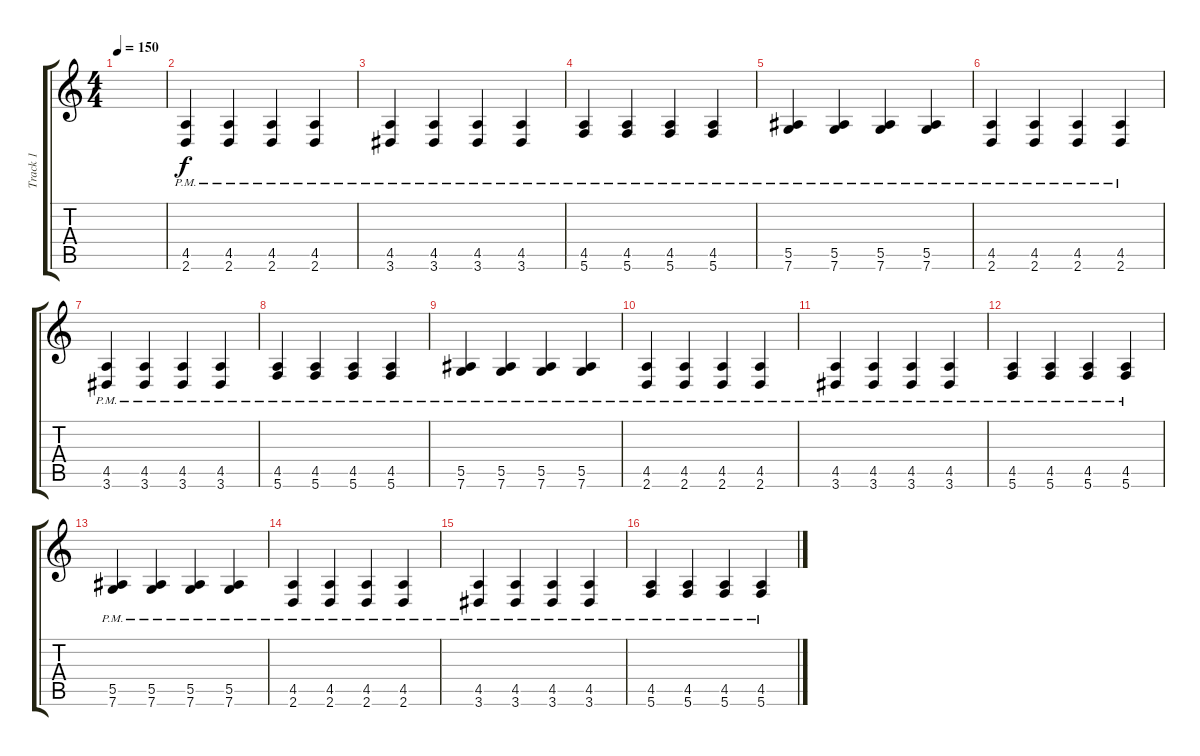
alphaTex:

\track ("Track 1" "Track 1") {instrument distortionguitar}
\staff {score tabs}
\tuning (C4 G3 Eb3 Bb2 F2 C2) {hide}
\ts (4 4)
\tempo 150
\clef g2
\ks c
|
(4.5{pm} 2.6{pm}).4 (4.5{pm} 2.6).4 (4.5{pm} 2.6{pm}).4 (4.5{pm} 2.6{pm}).4 |
(4.5{pm} 3.6{pm}).4 (4.5{pm} 3.6{pm}).4 (4.5{pm} 3.6{pm}).4 (4.5{pm} 3.6{pm}).4 |
(4.5{pm} 5.6{pm}).4 (4.5{pm} 5.6{pm}).4 (4.5{pm} 5.6{pm}).4 (4.5{pm} 5.6{pm}).4 |
(5.5{pm} 7.6{pm}).4 (5.5{pm} 7.6{pm}).4 (5.5{pm} 7.6{pm}).4 (5.5{pm} 7.6{pm}).4 |
(4.5{pm} 2.6{pm}).4 (4.5{pm} 2.6).4 (4.5{pm} 2.6{pm}).4 (4.5{pm} 2.6{pm}).4 |
(4.5{pm} 3.6{pm}).4 (4.5{pm} 3.6{pm}).4 (4.5{pm} 3.6{pm}).4 (4.5{pm} 3.6{pm}).4 |
(4.5{pm} 5.6{pm}).4 (4.5{pm} 5.6{pm}).4 (4.5{pm} 5.6{pm}).4 (4.5{pm} 5.6{pm}).4 |
(5.5{pm} 7.6{pm}).4 (5.5{pm} 7.6{pm}).4 (5.5{pm} 7.6{pm}).4 (5.5{pm} 7.6{pm}).4 |
(4.5{pm} 2.6{pm}).4 (4.5{pm} 2.6).4 (4.5{pm} 2.6{pm}).4 (4.5{pm} 2.6{pm}).4 |
(4.5{pm} 3.6{pm}).4 (4.5{pm} 3.6{pm}).4 (4.5{pm} 3.6{pm}).4 (4.5{pm} 3.6{pm}).4 |
(4.5{pm} 5.6{pm}).4 (4.5{pm} 5.6{pm}).4 (4.5{pm} 5.6{pm}).4 (4.5{pm} 5.6{pm}).4 |
(5.5{pm} 7.6{pm}).4 (5.5{pm} 7.6{pm}).4 (5.5{pm} 7.6{pm}).4 (5.5{pm} 7.6{pm}).4 |
(4.5{pm} 2.6{pm}).4 (4.5{pm} 2.6).4 (4.5{pm} 2.6{pm}).4 (4.5{pm} 2.6{pm}).4 |
(4.5{pm} 3.6{pm}).4 (4.5{pm} 3.6{pm}).4 (4.5{pm} 3.6{pm}).4 (4.5{pm} 3.6{pm}).4 |
(4.5{pm} 5.6{pm}).4 (4.5{pm} 5.6{pm}).4 (4.5{pm} 5.6{pm}).4 (4.5{pm} 5.6{pm}).4
